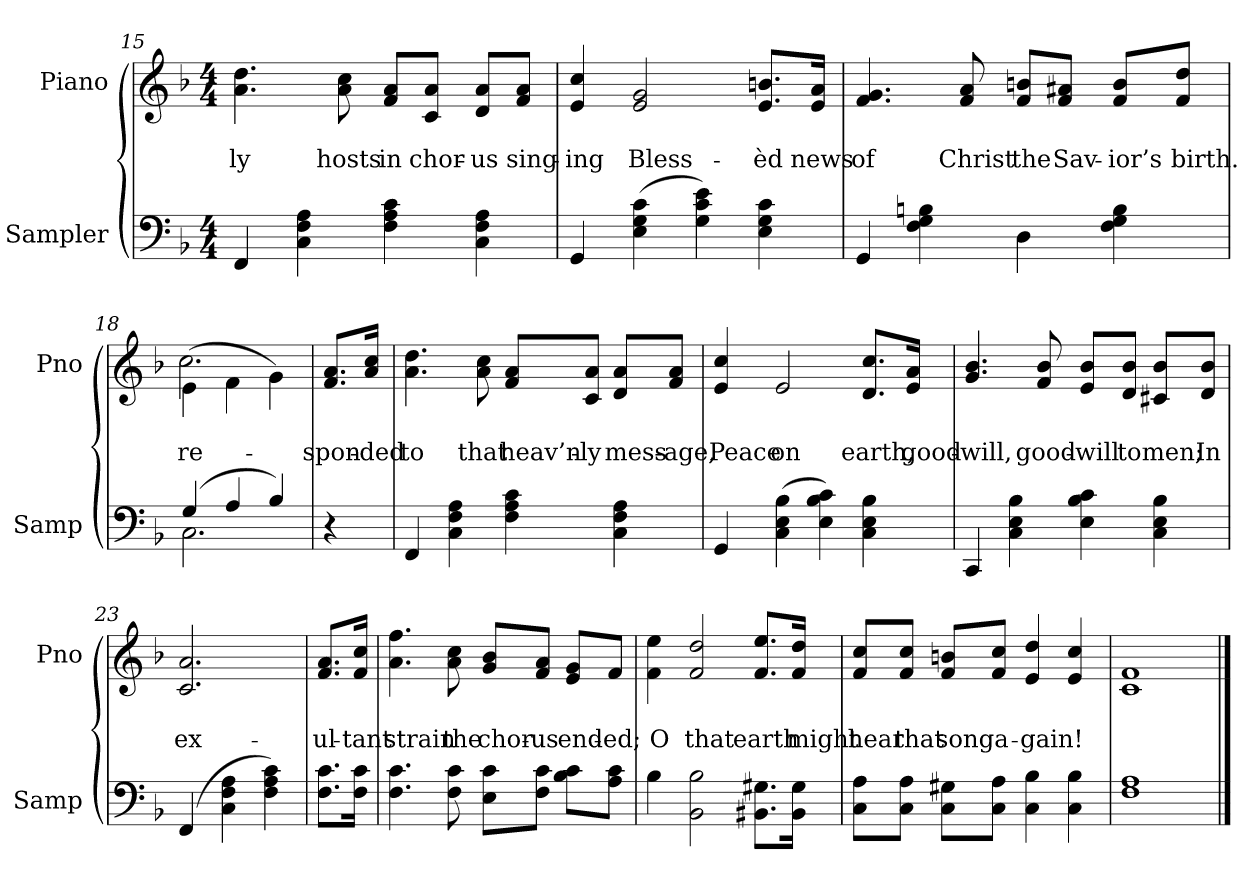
**kern	**kern	**text	**text
*part2	*part1	*part1	*part1
*staff2	*staff1	*staff1	*staff1
*I"Sampler	*I"Piano	*	*
*I'Samp	*I'Pno	*	*
*clefF4	*clefG2	*	*
*k[b-]	*k[b-]	*	*
*F:	*F:	*	*
*M4/4	*M4/4	*	*
=15	=15	=15	=15
4FF	4.a 4.dd	.	-ly
4C 4F 4A	.	.	.
.	8a 8cc	.	hosts
4F 4A 4c	8f/ 8a/L	.	in
.	8c/ 8a/J	.	chor-
4C 4F 4A	8d/ 8a/L	.	-us
.	8f/ 8a/J	.	sing-
=16	=16	=16	=16
4GG	4e 4cc	.	-ing
(4E 4G 4c	2e 2g	.	Bless-
4G 4c 4e)	.	.	.
4E 4G 4c	8.e/ 8.bn/L	.	-èd
.	16e/ 16a/Jk	.	news
=17	=17	=17	=17
4GG	4.f 4.g	.	of
4F 4G 4Bn	.	.	.
.	8f 8a	.	Christ
4D	8f/ 8bn/L	.	the
.	8f/ 8a#X/J	.	Sav-
4F 4G 4B	8f/ 8b/L	.	-ior’s
.	8f/ 8dd/J	.	birth.
=18	=18	=18	=18
*^	*^	*	*
(4G/	2.C	(4e\	2.cc	.	re-
4A/	.	4f\	.	.	.
4B-/)	.	4g\)	.	.	.
*v	*v	*	*	*	*
*	*v	*v	*	*
=19	=19	=19	=19
4r	8.f/ 8.a/L	.	-spon-
.	16a/ 16cc/Jk	.	-ded
=20	=20	=20	=20
4FF	4.a 4.dd	.	to
4C 4F 4A	.	.	.
.	8a 8cc	.	that
4F 4A 4c	8f/ 8a/L	.	heav’n-
.	8c/ 8a/J	.	-ly
4C 4F 4A	8d/ 8a/L	.	mess-
.	8f/ 8a/J	.	-age,
=21	=21	=21	=21
4GG	4e 4cc	.	Peace
(4C 4E 4B-	2e	.	on
4E 4B- 4c)	.	.	.
4C 4E 4B-	8.d/ 8.cc/L	.	earth,
.	16e/ 16a/Jk	.	good-
=22	=22	=22	=22
4CC	4.g 4.b-	.	-will,
4C 4E 4B-	.	.	.
.	8f 8b-	.	good-
4E 4B- 4c	8e/ 8b-/L	.	-will
.	8d/ 8b-/J	.	to
4C 4E 4B-	8c#X/ 8b-/L	.	men;
.	8d/ 8b-/J	.	In
=23	=23	=23	=23
(4FF	2.c 2.a	.	ex-
4C 4F 4A	.	.	.
4F 4A 4c)	.	.	.
=24	=24	=24	=24
8.F\ 8.c\L	8.f/ 8.a/L	.	-ul-
16F\ 16c\Jk	16f/ 16cc/Jk	.	-tant
=25	=25	=25	=25
4.F 4.c	4.a 4.ff	.	strain
8F 8c	8a 8cc	.	the
8E\ 8c\L	8g/ 8b-/L	.	chor-
8F\ 8c\J	8f/ 8a/J	.	-us
8B-\ 8c\L	8e/ 8g/L	.	end-
8A\ 8c\J	8f/J	.	-ed;
=26	=26	=26	=26
4B-	4f 4ee	.	O
2BB- 2B-	2f 2dd	.	that
8.BB#X\ 8.G#X\L	8.f/ 8.ee/L	.	earth
16BB#\ 16G#\Jk	16f/ 16dd/Jk	.	might
=27	=27	=27	=27
8C\ 8A\L	8f/ 8cc/L	.	hear
8C\ 8A\J	8f/ 8cc/J	.	that
8C\ 8G#X\L	8f/ 8bn/L	.	song
8C\ 8A\J	8f/ 8cc/J	.	a-
4C 4B-	4e 4dd	.	-gain!
4C 4B-	4e 4cc	.	.
=28	=28	=28	=28
1F 1A	1c 1f	.	.
==	==	==	==
*-	*-	*-	*-
